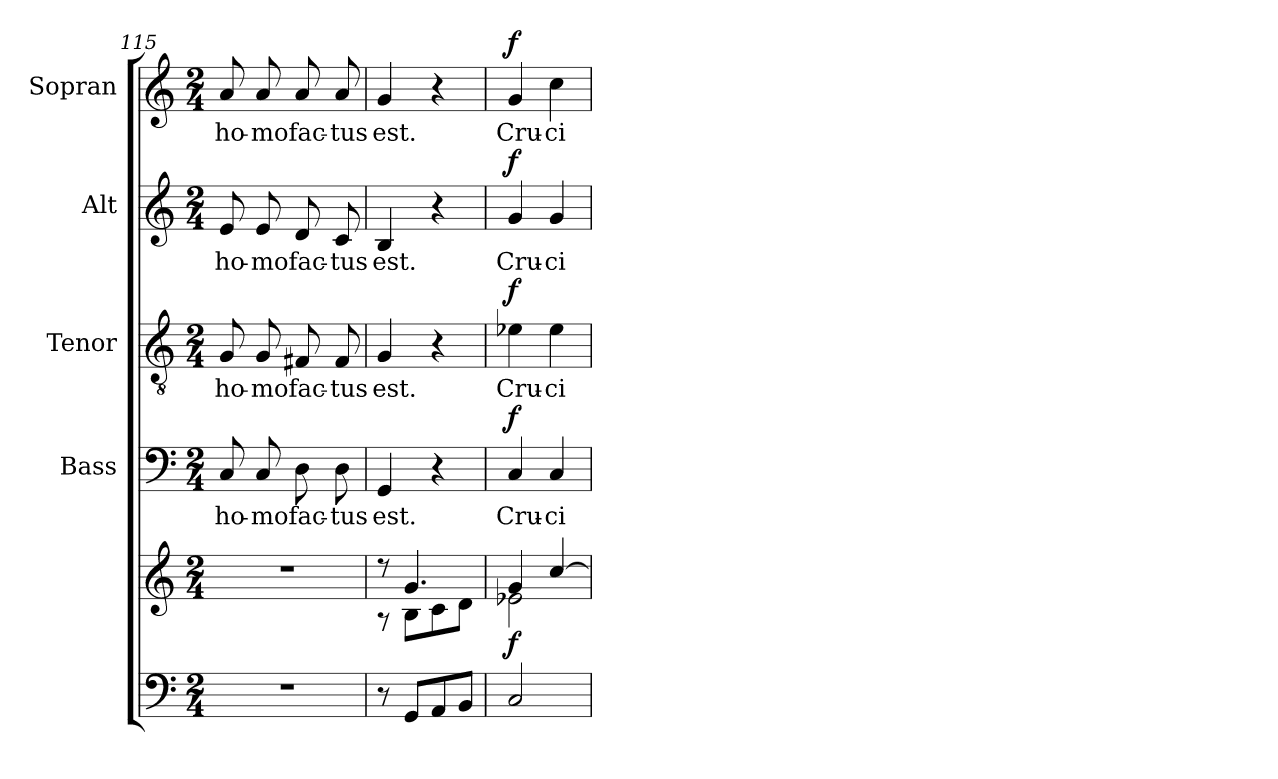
**kern	**kern	**dynam	**kern	**text	**dynam	**kern	**text	**dynam	**kern	**text	**dynam	**kern	**text	**dynam
*part5	*part5	*part5	*part4	*part4	*part4	*part3	*part3	*part3	*part2	*part2	*part2	*part1	*part1	*part1
*staff6	*staff5	*staff5/6	*staff4	*staff4	*staff4	*staff3	*staff3	*staff3	*staff2	*staff2	*staff2	*staff1	*staff1	*staff1
*	*	*	*I"Bass	*	*	*I"Tenor	*	*	*I"Alt	*	*	*I"Sopran	*	*
*	*	*	*I'B.	*	*	*I'T.	*	*	*I'A.	*	*	*I'S.	*	*
*clefF4	*clefG2	*	*clefF4	*	*	*clefGv2	*	*	*clefG2	*	*	*clefG2	*	*
*k[]	*k[]	*	*k[]	*	*	*k[]	*	*	*k[]	*	*	*k[]	*	*
*C:	*C:	*	*C:	*	*	*C:	*	*	*C:	*	*	*C:	*	*
*M2/4	*M2/4	*	*M2/4	*	*	*M2/4	*	*	*M2/4	*	*	*M2/4	*	*
=115	=115	=115	=115	=115	=115	=115	=115	=115	=115	=115	=115	=115	=115	=115
!	!	!	!	!LO:LY:b	!	!	!LO:LY:b	!	!	!LO:LY:b	!	!	!LO:LY:b	!
2r	2r	.	8C/	ho-	.	8G/	ho-	.	8e/	ho-	.	8a/	ho-	.
!	!	!	!	!LO:LY:b	!	!	!LO:LY:b	!	!	!LO:LY:b	!	!	!LO:LY:b	!
.	.	.	8C/	-mo	.	8G/	-mo	.	8e/	-mo	.	8a/	-mo	.
!	!	!	!	!LO:LY:b	!	!	!LO:LY:b	!	!	!LO:LY:b	!	!	!LO:LY:b	!
.	.	.	8D\	fac-	.	8F#X/	fac-	.	8d/	fac-	.	8a/	fac-	.
!	!	!	!	!LO:LY:b	!	!	!LO:LY:b	!	!	!LO:LY:b	!	!	!LO:LY:b	!
.	.	.	8D\	-tus	.	8F#/	-tus	.	8c/	-tus	.	8a/	-tus	.
=116	=116	=116	=116	=116	=116	=116	=116	=116	=116	=116	=116	=116	=116	=116
*	*^	*	*	*	*	*	*	*	*	*	*	*	*	*
!	!	!	!	!	!LO:LY:b	!	!	!LO:LY:b	!	!	!LO:LY:b	!	!	!LO:LY:b	!
8r	8r	8r	.	4GG/	est.	.	4G/	est.	.	4B/	est.	.	4g/	est.	.
8GG/L	4.g/	8B\L	.	.	.	.	.	.	.	.	.	.	.	.	.
8AA/	.	8c\	.	4r	.	.	4r	.	.	4r	.	.	4r	.	.
8BB/J	.	8d\J	.	.	.	.	.	.	.	.	.	.	.	.	.
=117	=117	=117	=117	=117	=117	=117	=117	=117	=117	=117	=117	=117	=117	=117	=117
!	!	!	!LO:DY:b	!	!LO:LY:b	!LO:DY:a	!	!LO:LY:b	!LO:DY:a	!	!LO:LY:b	!LO:DY:a	!	!LO:LY:b	!LO:DY:a
2C/	4g/	2e-X\	f	4C/	Cru-	f	4e-X\	Cru-	f	4g/	Cru-	f	4g/	Cru-	f
!	!	!	!	!	!LO:LY:b	!	!	!LO:LY:b	!	!	!LO:LY:b	!	!	!LO:LY:b	!
.	[>4cc/	.	.	4C/	-ci-	.	4e-\	-ci-	.	4g/	-ci-	.	4cc\	-ci-	.
*	*v	*v	*	*	*	*	*	*	*	*	*	*	*	*	*
=	=	=	=	=	=	=	=	=	=	=	=	=	=	=
*-	*-	*-	*-	*-	*-	*-	*-	*-	*-	*-	*-	*-	*-	*-
